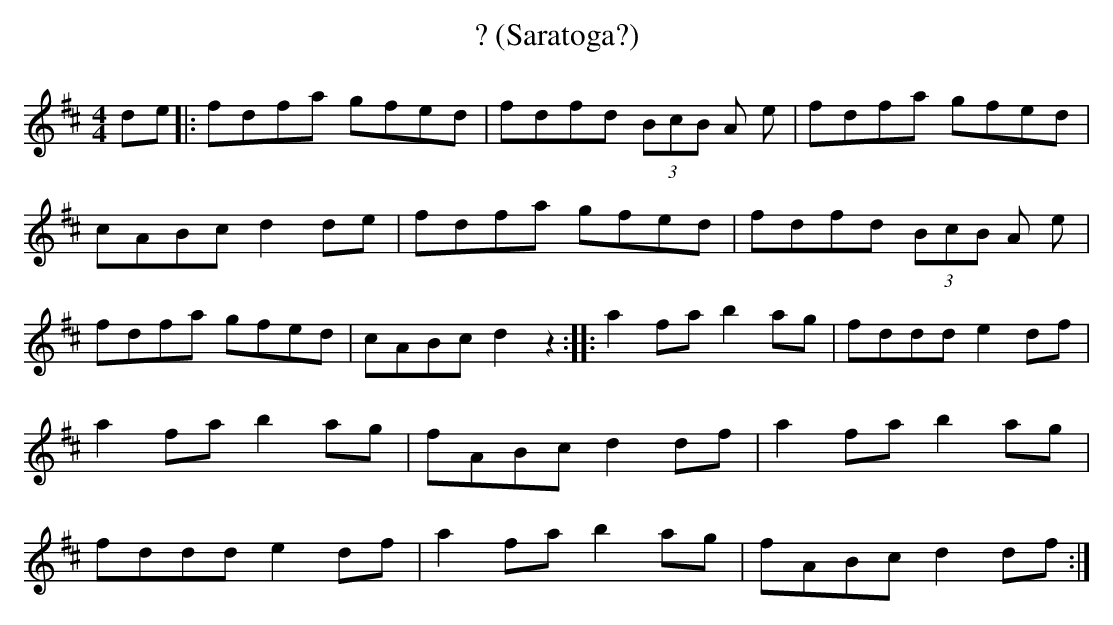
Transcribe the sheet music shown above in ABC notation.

X:1
T:? (Saratoga?)
M:4/4
K:D
de |: fdfa gfed | fdfd (3BcB A e | fdfa gfed | cABc d2 de | \
fdfa gfed | fdfd (3BcB A e | fdfa gfed | cABc d2 z2 :: \
a2 fa b2 ag | fddd e2 df | a2 fa b2 ag | fABc d2 df | \
a2 fa b2 ag | fddd e2 df | a2 fa b2 ag | fABc d2 df :| \
